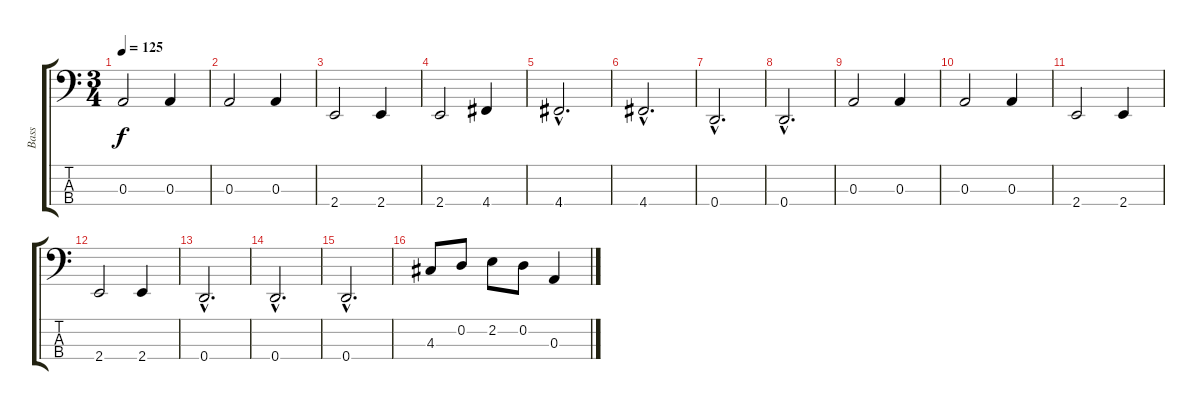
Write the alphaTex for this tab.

\track ("Bass" "Bass") {instrument fretlessbass}
\staff {score tabs}
\tuning (G2 D2 A1 D1) {hide}
\ts (3 4)
\tempo 125
\clef f4
\ks c
0.3.2{dy f} 0.3.4 |
0.3.2 0.3.4 |
2.4.2 2.4.4 |
2.4.2 4.4.4 |
4.4{hac}.2{d} |
4.4{hac}.2{d} |
0.4{hac}.2{d} |
0.4{hac}.2{d} |
0.3.2 0.3.4 |
0.3.2 0.3.4 |
2.4.2 2.4.4 |
2.4.2 2.4.4 |
0.4{hac}.2{d} |
0.4{hac}.2{d} |
0.4{hac}.2{d} |
4.3.8 0.2.8 2.2.8 0.2.8 0.3.4
